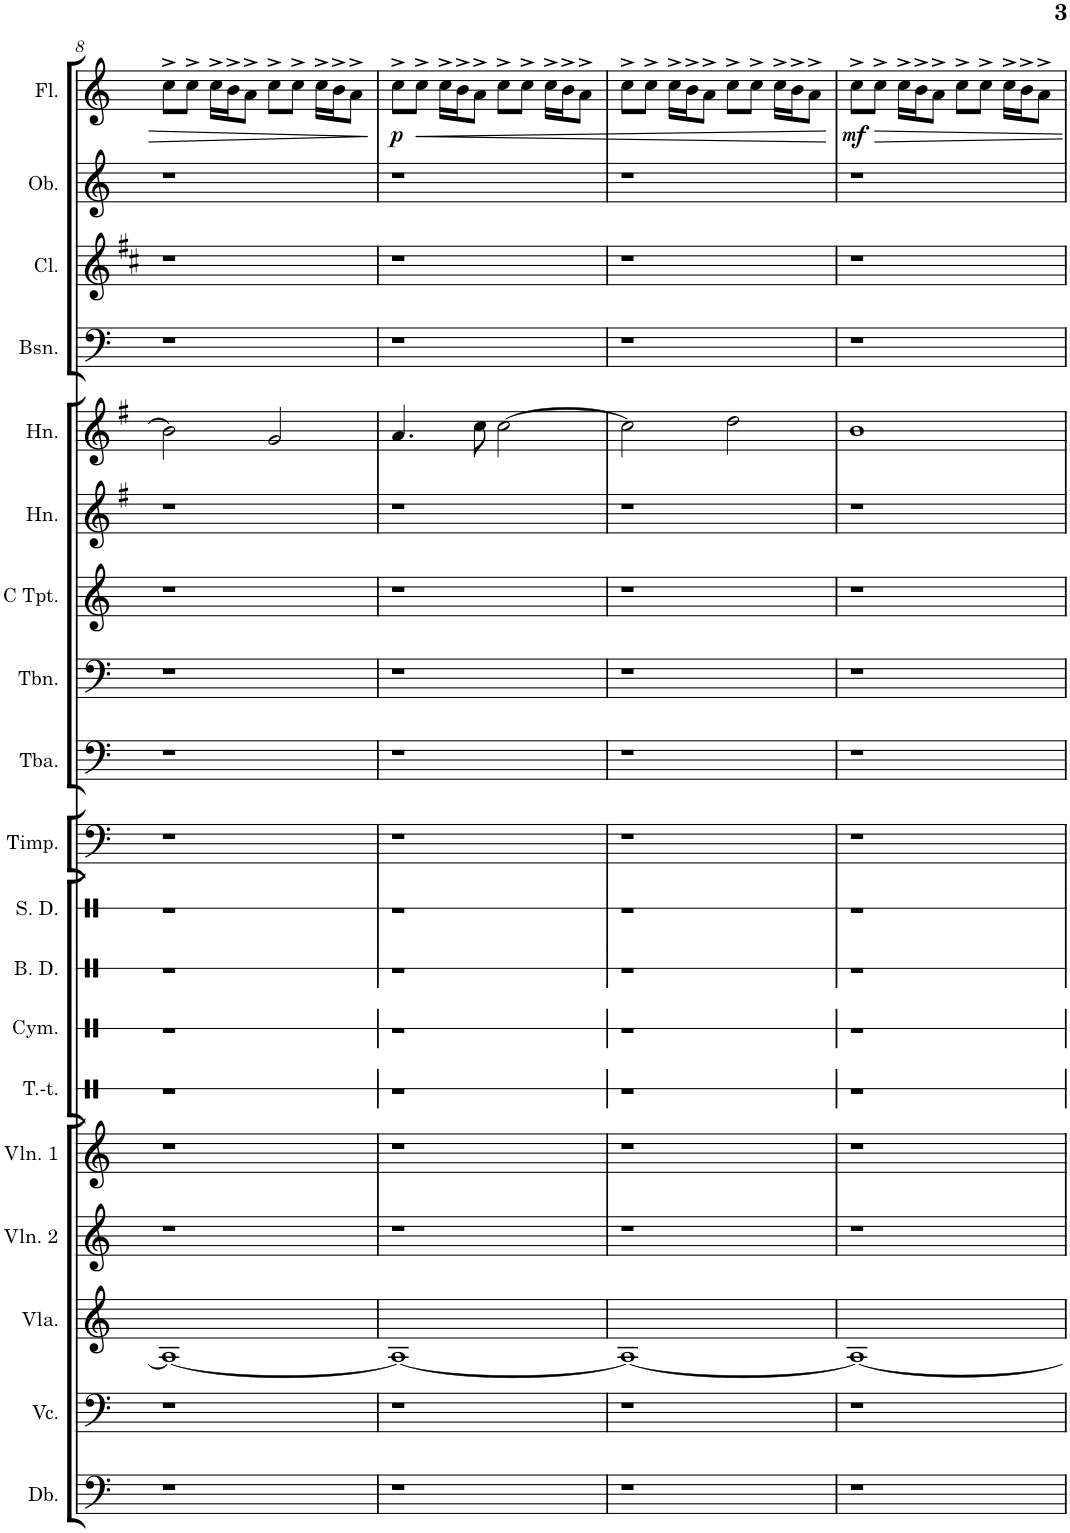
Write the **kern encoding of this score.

**kern	**kern	**kern	**kern	**kern	**kern	**kern	**kern	**kern	**kern	**kern	**kern	**kern	**kern	**kern	**kern	**kern	**kern	**kern	**dynam
*part19	*part18	*part17	*part16	*part15	*part14	*part13	*part12	*part11	*part10	*part9	*part8	*part7	*part6	*part5	*part4	*part3	*part2	*part1	*part1
*staff19	*staff18	*staff17	*staff16	*staff15	*staff14	*staff13	*staff12	*staff11	*staff10	*staff9	*staff8	*staff7	*staff6	*staff5	*staff4	*staff3	*staff2	*staff1	*staff1
*I"Double Bass	*I"Violoncello	*I"Viola	*I"Violin 2	*I"Violin 1	*I"Tam-tam	*I"Cymbals	*I"Bass Drum	*I"Snare Drum	*I"Timpani	*I"Tuba	*I"Trombone	*I"Trumpet in C	*I"Horn in F	*I"Horn in F	*I"Bassoon	*I"Clarinet in Bb	*I"Oboe	*I"Flute	*
*I'Db.	*I'Vc.	*I'Vla.	*I'Vln. 2	*I'Vln. 1	*I'T.-t.	*I'Cym.	*I'B. D.	*I'S. D.	*I'Timp.	*I'Tba.	*I'Tbn.	*	*I'Hn.	*I'Hn.	*I'Bsn.	*I'Cl.	*I'Ob.	*I'Fl.	*
!!LO:PB:g=z
*clefF4	*clefF4	*clefG2	*clefG2	*clefG2	*clefX	*clefX	*clefX	*clefX	*clefF4	*clefF4	*clefF4	*clefG2	*clefG2	*clefG2	*clefF4	*clefG2	*clefG2	*clefG2	*
*Trd7c12	*	*	*	*	*	*	*	*	*	*	*	*	*Trd4c7	*Trd4c7	*	*Trd1c2	*	*Trd-7c-12	*
*k[]	*k[]	*k[]	*k[]	*k[]	*k[]	*k[]	*k[]	*k[]	*k[]	*k[]	*k[]	*k[]	*k[f#]	*k[f#]	*k[]	*k[f#c#]	*k[]	*k[]	*
*M4/4	*M4/4	*M4/4	*M4/4	*M4/4	*M4/4	*M4/4	*M4/4	*M4/4	*M4/4	*M4/4	*M4/4	*M4/4	*M4/4	*M4/4	*M4/4	*M4/4	*M4/4	*M4/4	*
=8	=8	=8	=8	=8	=8	=8	=8	=8	=8	=8	=8	=8	=8	=8	=8	=8	=8	=8	=8
1r	1r	1A_	1r	1r	1r	1r	1r	1r	1r	1r	1r	1r	1r	2b\]	1r	1r	1r	8cc^\L	.
.	.	.	.	.	.	.	.	.	.	.	.	.	.	.	.	.	.	8cc^\J	.
.	.	.	.	.	.	.	.	.	.	.	.	.	.	.	.	.	.	16cc^\LL	.
.	.	.	.	.	.	.	.	.	.	.	.	.	.	.	.	.	.	16b^\J	.
.	.	.	.	.	.	.	.	.	.	.	.	.	.	.	.	.	.	8a^\J	.
.	.	.	.	.	.	.	.	.	.	.	.	.	.	2g/	.	.	.	8cc^\L	.
.	.	.	.	.	.	.	.	.	.	.	.	.	.	.	.	.	.	8cc^\J	.
.	.	.	.	.	.	.	.	.	.	.	.	.	.	.	.	.	.	16cc^\LL	.
.	.	.	.	.	.	.	.	.	.	.	.	.	.	.	.	.	.	16b^\J	.
.	.	.	.	.	.	.	.	.	.	.	.	.	.	.	.	.	.	8a^\J	.
=9	=9	=9	=9	=9	=9	=9	=9	=9	=9	=9	=9	=9	=9	=9	=9	=9	=9	=9	=9
!	!	!	!	!	!	!	!	!	!	!	!	!	!	!	!	!	!	!	!LO:DY:b
1r	1r	1A_	1r	1r	1r	1r	1r	1r	1r	1r	1r	1r	1r	4.a/	1r	1r	1r	8cc^\L	p
!	!	!	!	!	!	!	!	!	!	!	!	!	!	!	!	!	!	!	!LO:HP:b
.	.	.	.	.	.	.	.	.	.	.	.	.	.	.	.	.	.	8cc^\J	<
.	.	.	.	.	.	.	.	.	.	.	.	.	.	.	.	.	.	16cc^\LL	.
.	.	.	.	.	.	.	.	.	.	.	.	.	.	.	.	.	.	16b^\J	.
.	.	.	.	.	.	.	.	.	.	.	.	.	.	8cc\	.	.	.	8a^\J	.
.	.	.	.	.	.	.	.	.	.	.	.	.	.	[2cc\	.	.	.	8cc^\L	.
.	.	.	.	.	.	.	.	.	.	.	.	.	.	.	.	.	.	8cc^\J	.
.	.	.	.	.	.	.	.	.	.	.	.	.	.	.	.	.	.	16cc^\LL	.
.	.	.	.	.	.	.	.	.	.	.	.	.	.	.	.	.	.	16b^\J	.
.	.	.	.	.	.	.	.	.	.	.	.	.	.	.	.	.	.	8a^\J	.
=10	=10	=10	=10	=10	=10	=10	=10	=10	=10	=10	=10	=10	=10	=10	=10	=10	=10	=10	=10
1r	1r	1A_	1r	1r	1r	1r	1r	1r	1r	1r	1r	1r	1r	2cc\]	1r	1r	1r	8cc^\L	.
.	.	.	.	.	.	.	.	.	.	.	.	.	.	.	.	.	.	8cc^\J	.
.	.	.	.	.	.	.	.	.	.	.	.	.	.	.	.	.	.	16cc^\LL	.
.	.	.	.	.	.	.	.	.	.	.	.	.	.	.	.	.	.	16b^\J	.
.	.	.	.	.	.	.	.	.	.	.	.	.	.	.	.	.	.	8a^\J	.
.	.	.	.	.	.	.	.	.	.	.	.	.	.	2dd\	.	.	.	8cc^\L	.
.	.	.	.	.	.	.	.	.	.	.	.	.	.	.	.	.	.	8cc^\J	.
.	.	.	.	.	.	.	.	.	.	.	.	.	.	.	.	.	.	16cc^\LL	.
.	.	.	.	.	.	.	.	.	.	.	.	.	.	.	.	.	.	16b^\J	.
.	.	.	.	.	.	.	.	.	.	.	.	.	.	.	.	.	.	8a^\J	.
.	.	.	.	.	.	.	.	.	.	.	.	.	.	.	.	.	.	.	[
=11	=11	=11	=11	=11	=11	=11	=11	=11	=11	=11	=11	=11	=11	=11	=11	=11	=11	=11	=11
!	!	!	!	!	!	!	!	!	!	!	!	!	!	!	!	!	!	!	!LO:DY:b
1r	1r	1A_	1r	1r	1r	1r	1r	1r	1r	1r	1r	1r	1r	1b	1r	1r	1r	8cc^\L	mf
.	.	.	.	.	.	.	.	.	.	.	.	.	.	.	.	.	.	8cc^\J	.
.	.	.	.	.	.	.	.	.	.	.	.	.	.	.	.	.	.	16cc^\LL	.
.	.	.	.	.	.	.	.	.	.	.	.	.	.	.	.	.	.	16b^\J	.
.	.	.	.	.	.	.	.	.	.	.	.	.	.	.	.	.	.	8a^\J	.
.	.	.	.	.	.	.	.	.	.	.	.	.	.	.	.	.	.	8cc^\L	.
.	.	.	.	.	.	.	.	.	.	.	.	.	.	.	.	.	.	8cc^\J	.
.	.	.	.	.	.	.	.	.	.	.	.	.	.	.	.	.	.	16cc^\LL	.
.	.	.	.	.	.	.	.	.	.	.	.	.	.	.	.	.	.	16b^\J	.
.	.	.	.	.	.	.	.	.	.	.	.	.	.	.	.	.	.	8a^\J	.
=	=	=	=	=	=	=	=	=	=	=	=	=	=	=	=	=	=	=	=
*-	*-	*-	*-	*-	*-	*-	*-	*-	*-	*-	*-	*-	*-	*-	*-	*-	*-	*-	*-
